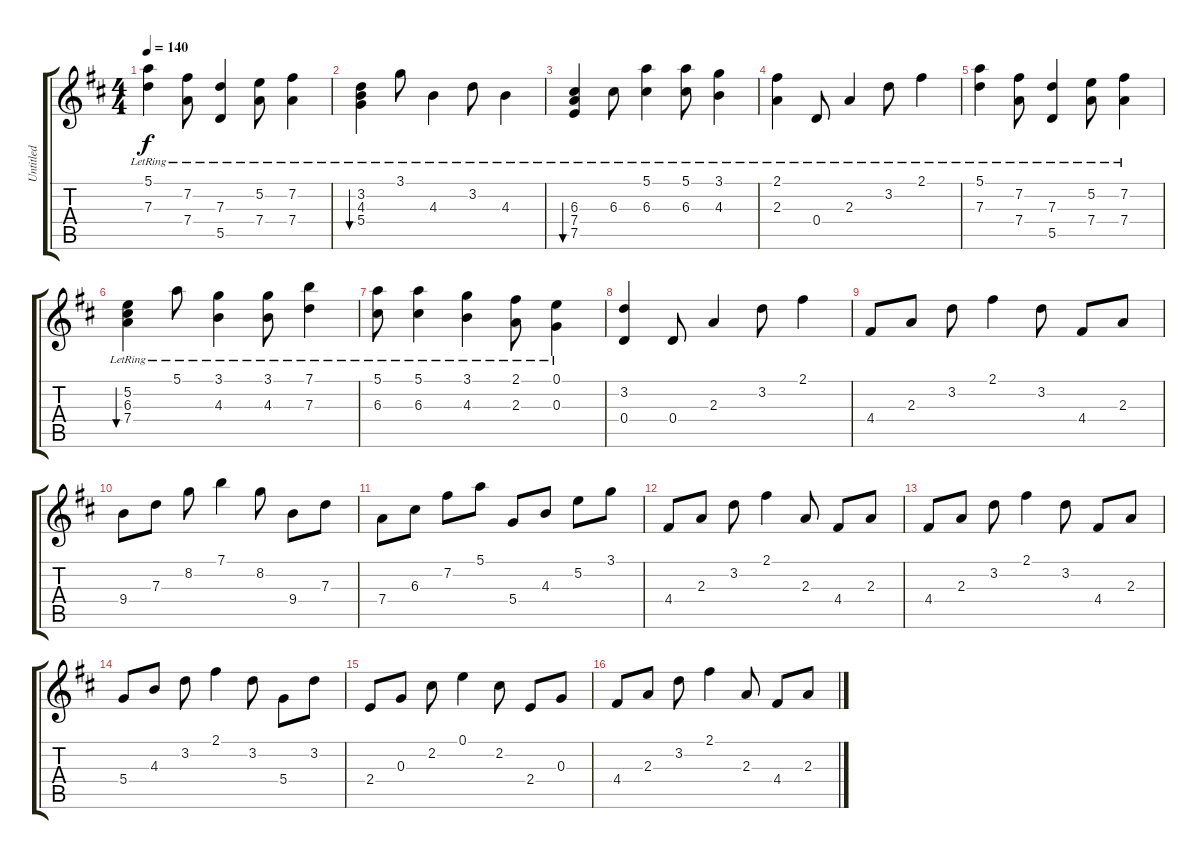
\track ("Untitled" "Untitled") {instrument acousticguitarsteel}
\staff {score tabs}
\tuning (E4 B3 G3 D3 A2 E2) {hide}
\ts (4 4)
\tempo 140
\clef g2
\ks d
(5.1{lr} 7.3{lr}).4{dy f instrument acousticguitarsteel} (7.2{lr} 7.4{lr}).8 (7.3{lr} 5.5{lr}).4 (5.2{lr} 7.4{lr}).8 (7.2{lr} 7.4{lr}).4 |
(3.2{lr} 4.3{lr} 5.4{lr}).4{bu 30} 3.1{lr}.8 4.3{lr}.4 3.2{lr}.8 4.3{lr}.4 |
(6.3{lr} 7.4{lr} 7.5{lr}).4{bu 30} 6.3{lr}.8 (5.1{lr} 6.3{lr}).4 (5.1{lr} 6.3{lr}).8 (3.1{lr} 4.3{lr}).4 |
(2.1{lr} 2.3{lr}).4 0.4{lr}.8 2.3{lr}.4 3.2{lr}.8 2.1{lr}.4 |
(5.1{lr} 7.3{lr}).4 (7.2{lr} 7.4{lr}).8 (7.3{lr} 5.5{lr}).4 (5.2{lr} 7.4{lr}).8 (7.2{lr} 7.4{lr}).4 |
(5.2{lr} 6.3{lr} 7.4{lr}).4{bu 30} 5.1{lr}.8 (3.1{lr} 4.3{lr}).4 (3.1{lr} 4.3{lr}).8 (7.1{lr} 7.3{lr}).4 |
(5.1{lr} 6.3{lr}).8 (5.1{lr} 6.3{lr}).4 (3.1{lr} 4.3{lr}).4 (2.1{lr} 2.3{lr}).8 (0.1{lr} 0.3{lr}).4 |
(3.2 0.4).4 0.4.8 2.3.4 3.2.8 2.1.4 |
4.4.8 2.3.8 3.2.8 2.1.4 3.2.8 4.4.8 2.3.8 |
9.4.8 7.3.8 8.2.8 7.1.4 8.2.8 9.4.8 7.3.8 |
7.4.8 6.3.8 7.2.8 5.1.8 5.4.8 4.3.8 5.2.8 3.1.8 |
4.4.8 2.3.8 3.2.8 2.1.4 2.3.8 4.4.8 2.3.8 |
4.4.8 2.3.8 3.2.8 2.1.4 3.2.8 4.4.8 2.3.8 |
5.4.8 4.3.8 3.2.8 2.1.4 3.2.8 5.4.8 3.2.8 |
2.4.8 0.3.8 2.2.8 0.1.4 2.2.8 2.4.8 0.3.8 |
4.4.8 2.3.8 3.2.8 2.1.4 2.3.8 4.4.8 2.3.8
